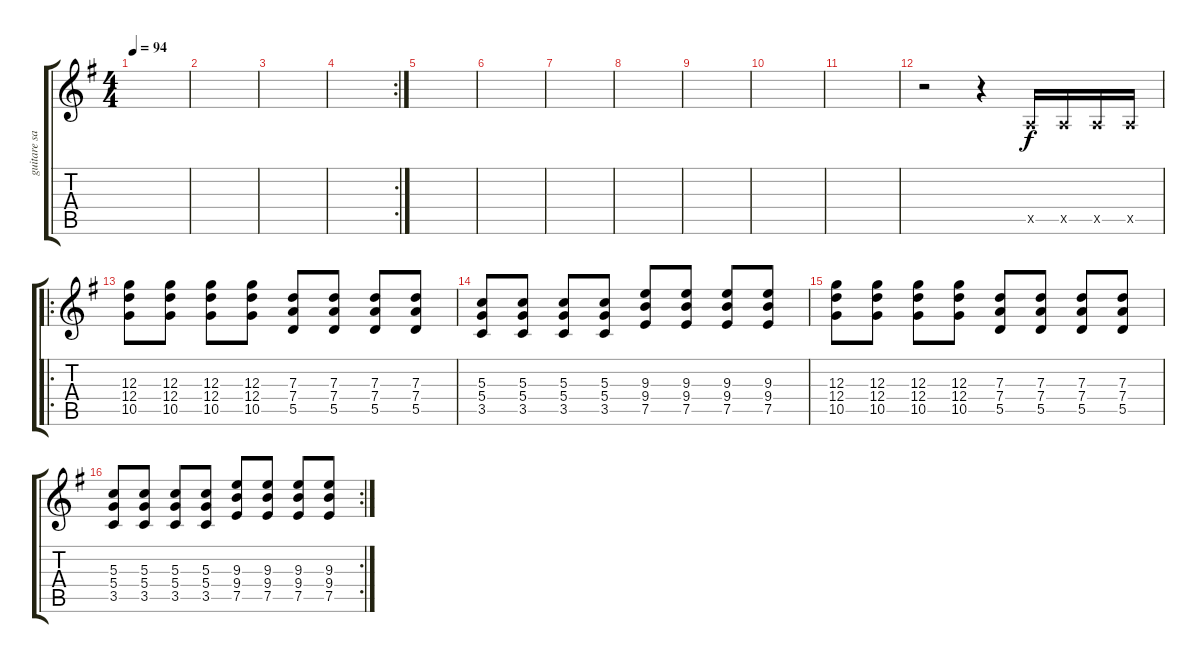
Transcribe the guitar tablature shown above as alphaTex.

\track ("guitare saturée" "guitare sa") {instrument overdrivenguitar}
\staff {score tabs}
\tuning (E4 B3 G3 D3 A2 D2) {hide}
\ts (4 4)
\tempo 94
\clef g2
\ks g
|
|
|
\rc 2
|
|
|
|
|
|
|
|
r.2 r.4 0.5{x}.16 0.5{x}.16 0.5{x}.16 0.5{x}.16 |
\ro
(12.3 12.4 10.5).8 (12.3 12.4 10.5).8 (12.3 12.4 10.5).8 (12.3 12.4 10.5).8 (7.3 7.4 5.5).8 (7.3 7.4 5.5).8 (7.3 7.4 5.5).8 (7.3 7.4 5.5).8 |
(5.3 5.4 3.5).8 (5.3 5.4 3.5).8 (5.3 5.4 3.5).8 (5.3 5.4 3.5).8 (9.3 9.4 7.5).8 (9.3 9.4 7.5).8 (9.3 9.4 7.5).8 (9.3 9.4 7.5).8 |
(12.3 12.4 10.5).8 (12.3 12.4 10.5).8 (12.3 12.4 10.5).8 (12.3 12.4 10.5).8 (7.3 7.4 5.5).8 (7.3 7.4 5.5).8 (7.3 7.4 5.5).8 (7.3 7.4 5.5).8 |
\rc 2
(5.3 5.4 3.5).8 (5.3 5.4 3.5).8 (5.3 5.4 3.5).8 (5.3 5.4 3.5).8 (9.3 9.4 7.5).8 (9.3 9.4 7.5).8 (9.3 9.4 7.5).8 (9.3 9.4 7.5).8
